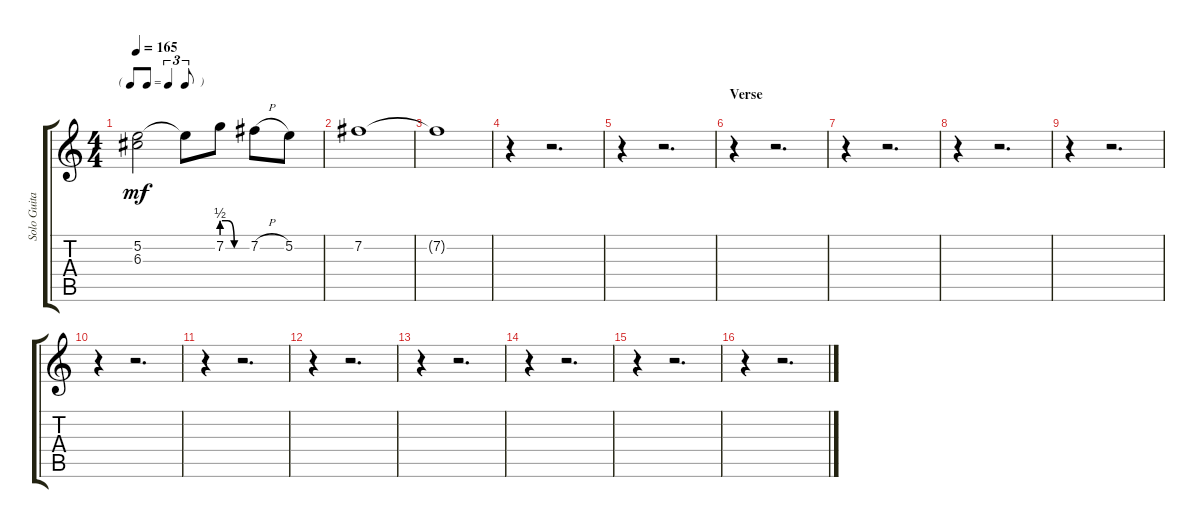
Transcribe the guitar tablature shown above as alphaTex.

\track ("Solo Guitar" "Solo Guita") {instrument overdrivenguitar}
\staff {score tabs}
\tuning (E4 B3 G3 D3 A2 E2) {hide}
\ts (4 4)
\tf triplet8th
\tempo 165
\clef g2
\ks c
(5.2{t} 6.3{t}).2{dy mf} 5.2{t}.8 7.2{be (custom 0 2 15 2 30 0 60 0)}.8 7.2{h}.8 5.2.8 |
7.2.1 |
7.2{t}.1 |
r.4 r.2{d} |
r.4 r.2{d} |
\section ("" "Verse")
r.4 r.2{d} |
r.4 r.2{d} |
r.4 r.2{d} |
r.4 r.2{d} |
r.4 r.2{d} |
r.4 r.2{d} |
r.4 r.2{d} |
r.4 r.2{d} |
r.4 r.2{d} |
r.4 r.2{d} |
r.4 r.2{d}
